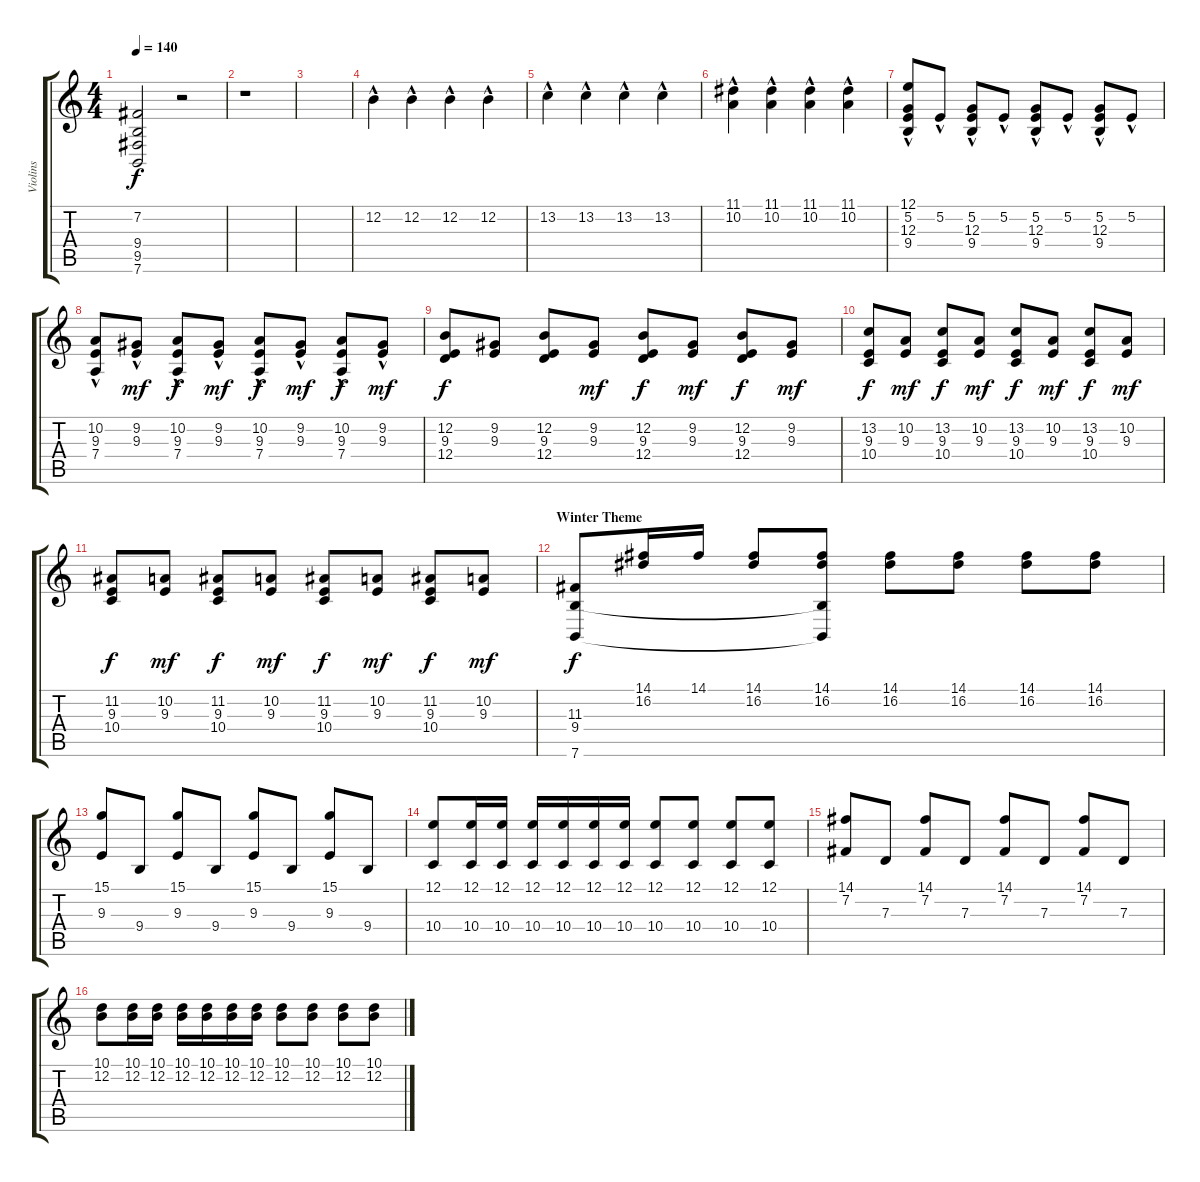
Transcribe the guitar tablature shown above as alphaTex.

\track ("Violins" "Violins") {instrument violin}
\staff {score tabs}
\tuning (E4 B3 G3 D3 A2 E2) {hide}
\ts (4 4)
\tempo 140
\clef g2
\ks c
(7.2 9.4 9.5 7.6).2{dy f} r.2 |
r.1 |
|
12.2{hac}.4 12.2{hac}.4 12.2{hac}.4 12.2{hac}.4 |
13.2{hac}.4 13.2{hac}.4 13.2{hac}.4 13.2{hac}.4 |
(11.1{hac} 10.2{hac}).4 (11.1{hac} 10.2{hac}).4 (11.1{hac} 10.2{hac}).4 (11.1{hac} 10.2{hac}).4 |
(12.1 5.2{hac} 12.3 9.4{hac}).8 5.2{hac}.8 (5.2{hac} 12.3{hac} 9.4{hac}).8 5.2{hac}.8 (5.2{hac} 12.3{hac} 9.4{hac}).8 5.2{hac}.8 (5.2{hac} 12.3{hac} 9.4{hac}).8 5.2{hac}.8 |
(10.2 9.3{hac} 7.4).8 (9.2{hac} 9.3{hac}).8{dy mf} (10.2{hac} 9.3{hac} 7.4{hac}).8{dy f} (9.2{hac} 9.3{hac}).8{dy mf} (10.2{hac} 9.3{hac} 7.4{hac}).8{dy f} (9.2{hac} 9.3{hac}).8{dy mf} (10.2{hac} 9.3{hac} 7.4{hac}).8{dy f} (9.2{hac} 9.3{hac}).8{dy mf} |
(12.2 9.3 12.4).8{dy f} (9.2 9.3).8 (12.2 9.3 12.4).8 (9.2 9.3).8{dy mf} (12.2 9.3 12.4).8{dy f} (9.2 9.3).8{dy mf} (12.2 9.3 12.4).8{dy f} (9.2 9.3).8{dy mf} |
(13.2 9.3 10.4).8{dy f} (10.2 9.3).8{dy mf} (13.2 9.3 10.4).8{dy f} (10.2 9.3).8{dy mf} (13.2 9.3 10.4).8{dy f} (10.2 9.3).8{dy mf} (13.2 9.3 10.4).8{dy f} (10.2 9.3).8{dy mf} |
(11.2 9.3 10.4).8{dy f} (10.2 9.3).8{dy mf} (11.2 9.3 10.4).8{dy f} (10.2 9.3).8{dy mf} (11.2 9.3 10.4).8{dy f} (10.2 9.3).8{dy mf} (11.2 9.3 10.4).8{dy f} (10.2 9.3).8{dy mf} |
\section ("" "Winter Theme")
(11.3 9.4 7.6).8{dy f} (14.1 16.2).16 14.1.16 (14.1 16.2).8 (14.1 16.2 9.4{t} 7.6{t}).8 (14.1 16.2).8 (14.1 16.2).8 (14.1 16.2).8 (14.1 16.2).8 |
(15.1 9.3).8 9.4.8 (15.1 9.3).8 9.4.8 (15.1 9.3).8 9.4.8 (15.1 9.3).8 9.4.8 |
(12.1 10.4).8 (12.1 10.4).16 (12.1 10.4).16 (12.1 10.4).16 (12.1 10.4).16 (12.1 10.4).16 (12.1 10.4).16 (12.1 10.4).8 (12.1 10.4).8 (12.1 10.4).8 (12.1 10.4).8 |
(14.1 7.2).8 7.3.8 (14.1 7.2).8 7.3.8 (14.1 7.2).8 7.3.8 (14.1 7.2).8 7.3.8 |
(10.1 12.2).8 (10.1 12.2).16 (10.1 12.2).16 (10.1 12.2).16 (10.1 12.2).16 (10.1 12.2).16 (10.1 12.2).16 (10.1 12.2).8 (10.1 12.2).8 (10.1 12.2).8 (10.1 12.2).8
